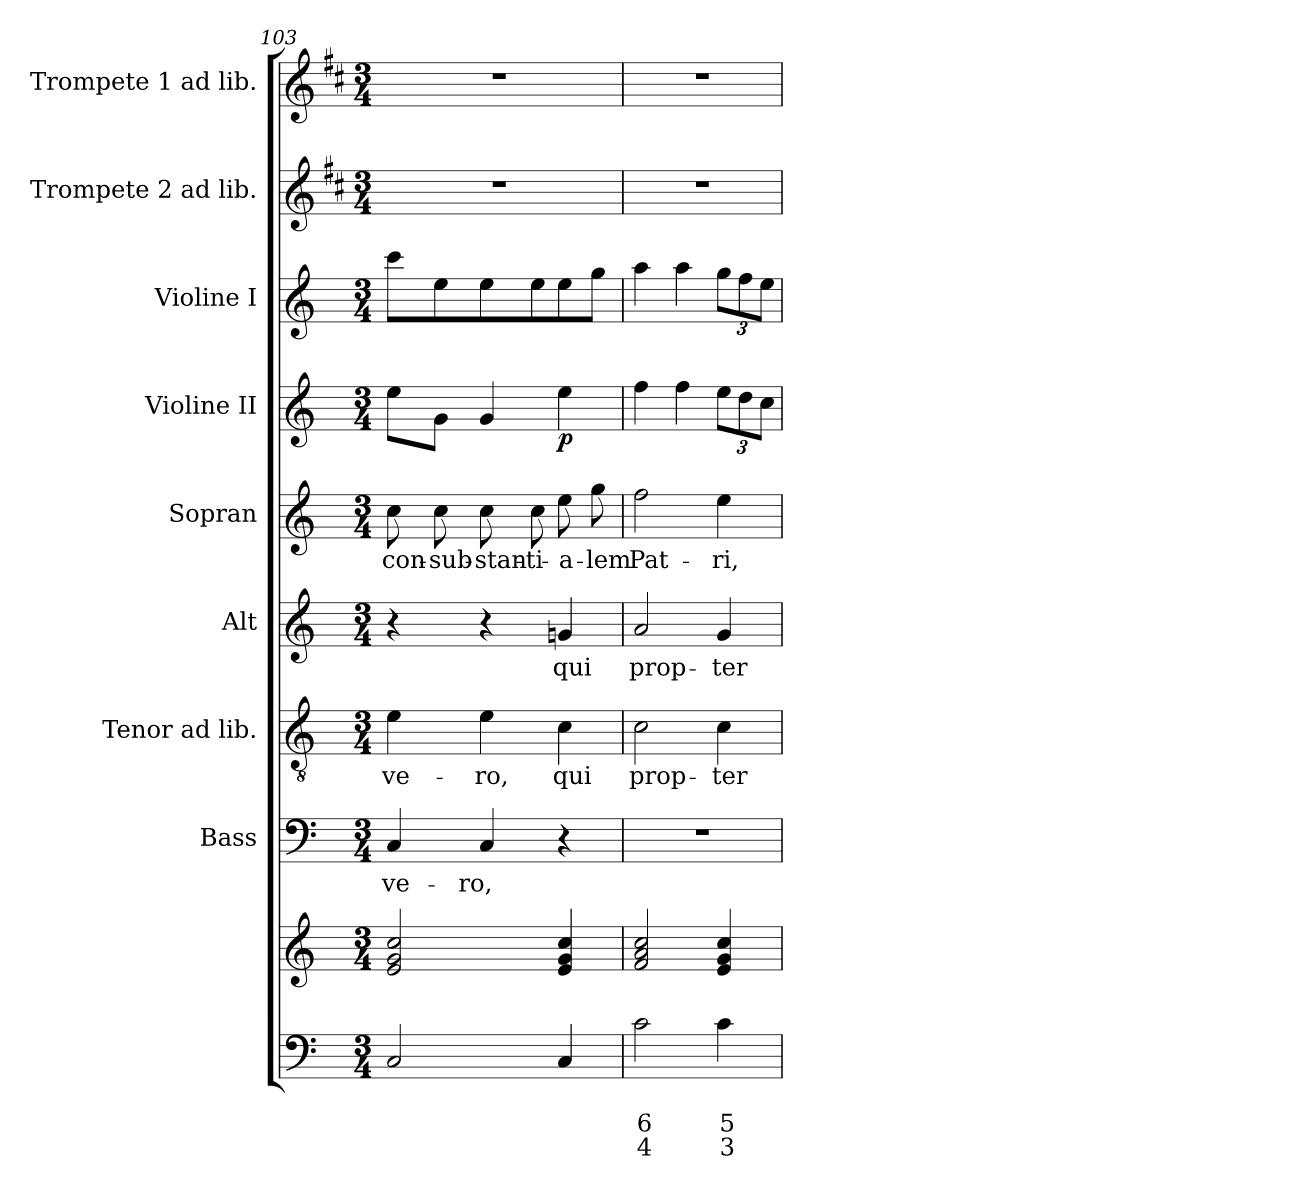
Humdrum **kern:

**kern	**text	**text	**text	**kern	**kern	**text	**kern	**text	**kern	**text	**kern	**text	**kern	**dynam	**kern	**kern	**kern
*part9	*part9	*part9	*part9	*part9	*part8	*part8	*part7	*part7	*part6	*part6	*part5	*part5	*part4	*part4	*part3	*part2	*part1
*staff10	*staff10	*staff10	*staff10	*staff9	*staff8	*staff8	*staff7	*staff7	*staff6	*staff6	*staff5	*staff5	*staff4	*staff4	*staff3	*staff2	*staff1
*	*	*	*	*	*I"Bass	*	*I"Tenor ad lib.	*	*I"Alt	*	*I"Sopran	*	*I"Violine II	*	*I"Violine I	*I"Trompete 2 ad lib.	*I"Trompete 1 ad lib.
*	*	*	*	*	*I'B.	*	*I'T.	*	*I'A.	*	*I'S.	*	*I'Vl. II	*	*I'Vl. I	*I'Trp. 2	*I'Trp. 1
*clefF4	*	*	*	*clefG2	*clefF4	*	*clefGv2	*	*clefG2	*	*clefG2	*	*clefG2	*	*clefG2	*clefG2	*clefG2
*	*	*	*	*	*	*	*	*	*	*	*	*	*	*	*	*ITrd1c2	*ITrd1c2
*k[]	*	*	*	*k[]	*k[]	*	*k[]	*	*k[]	*	*k[]	*	*k[]	*	*k[]	*k[]	*k[]
*C:	*	*	*	*C:	*C:	*	*C:	*	*C:	*	*C:	*	*C:	*	*C:	*C:	*C:
*M3/4	*	*	*	*M3/4	*M3/4	*	*M3/4	*	*M3/4	*	*M3/4	*	*M3/4	*	*M3/4	*M3/4	*M3/4
=103	=103	=103	=103	=103	=103	=103	=103	=103	=103	=103	=103	=103	=103	=103	=103	=103	=103
!	!	!	!	!	!	!LO:LY:b	!	!LO:LY:b	!	!	!	!LO:LY:b	!	!	!	!	!
2C/	.	.	.	2e/ 2g/ 2cc/	4C/	ve-	4e\	ve-	4r	.	8cc\	con-	8ee\L	.	8ccc\L	2.r	2.r
!	!	!	!	!	!	!	!	!	!	!	!	!LO:LY:b	!	!	!	!	!
.	.	.	.	.	.	.	.	.	.	.	8cc\	-sub-	8g\J	.	8ee\	.	.
!	!	!	!	!	!	!LO:LY:b	!	!LO:LY:b	!	!	!	!LO:LY:b	!	!	!	!	!
.	.	.	.	.	4C/	-ro,	4e\	-ro,	4r	.	8cc\	-stan-	4g/	.	8ee\	.	.
!	!	!	!	!	!	!	!	!	!	!	!	!LO:LY:b	!	!	!	!	!
.	.	.	.	.	.	.	.	.	.	.	8cc\	-ti-	.	.	8ee\	.	.
!	!	!	!	!	!	!	!	!LO:LY:b	!	!LO:LY:b	!	!LO:LY:b	!	!LO:DY:b	!	!	!
4C/	.	.	.	4e/ 4g/ 4cc/	4r	.	4c\	qui	4gn/	qui	8ee\	-a-	4ee\	p	8ee\	.	.
!	!	!	!	!	!	!	!	!	!	!	!	!LO:LY:b	!	!	!	!	!
.	.	.	.	.	.	.	.	.	.	.	8gg\	-lem	.	.	8gg\J	.	.
!!LO:PB:g=z
=104	=104	=104	=104	=104	=104	=104	=104	=104	=104	=104	=104	=104	=104	=104	=104	=104	=104
!	!	!LO:LY:b	!LO:LY:b	!	!	!	!	!LO:LY:b	!	!LO:LY:b	!	!LO:LY:b	!	!	!	!	!
2c\	.	6	4	2f/ 2a/ 2cc/	2.r	.	2c\	prop-	2a/	prop-	2ff\	Pat-	4ff\	.	4aa\	2.r	2.r
.	.	.	.	.	.	.	.	.	.	.	.	.	4ff\	.	4aa\	.	.
!	!	!LO:LY:b	!LO:LY:b	!	!	!	!	!LO:LY:b	!	!LO:LY:b	!	!LO:LY:b	!	!	!	!	!
4c\	.	5	3	4e/ 4g/ 4cc/	.	.	4c\	-ter	4g/	-ter	4ee\	-ri,	12ee\L	.	12gg\L	.	.
.	.	.	.	.	.	.	.	.	.	.	.	.	12dd\	.	12ff\	.	.
.	.	.	.	.	.	.	.	.	.	.	.	.	12cc\J	.	12ee\J	.	.
=	=	=	=	=	=	=	=	=	=	=	=	=	=	=	=	=	=
*-	*-	*-	*-	*-	*-	*-	*-	*-	*-	*-	*-	*-	*-	*-	*-	*-	*-
